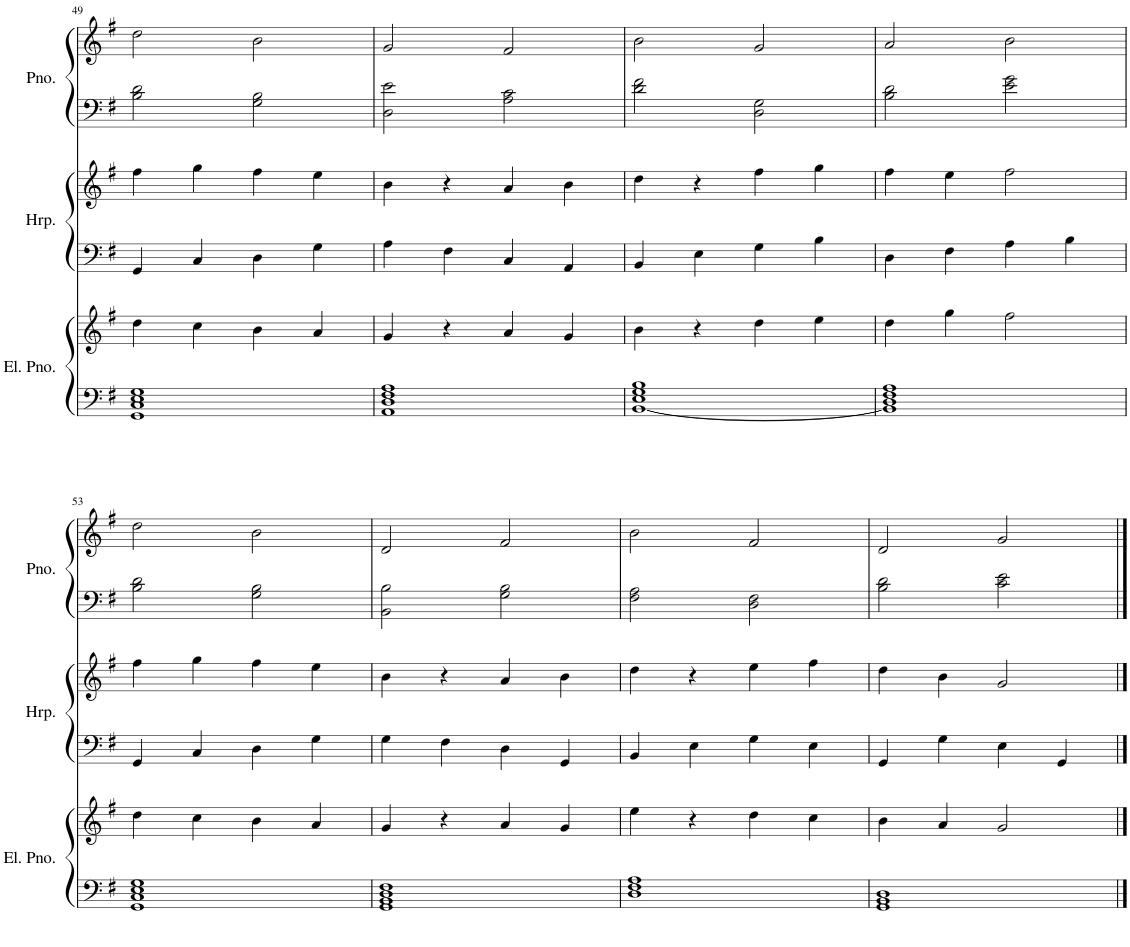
**kern	**kern	**kern	**kern	**kern	**kern
*part3	*part3	*part2	*part2	*part1	*part1
*staff6	*staff5	*staff4	*staff3	*staff2	*staff1
*I"エレクトリックピアノ	*	*I"ハープ	*	*I"Piano	*
*	*	*	*	*I'Pno.	*
!!LO:PB:g=z
*clefF4	*clefG2	*clefF4	*clefG2	*clefF4	*clefG2
*k[f#]	*k[f#]	*k[f#]	*k[f#]	*k[f#]	*k[f#]
*M4/4	*M4/4	*M4/4	*M4/4	*M4/4	*M4/4
=49	=49	=49	=49	=49	=49
1GG 1C 1E 1G	4dd\	4GG/	4ff#\	2B\ 2d\	2dd\
.	4cc\	4C/	4gg\	.	.
.	4b\	4D\	4ff#\	2G\ 2B\	2b\
.	4a/	4G\	4ee\	.	.
=50	=50	=50	=50	=50	=50
1AA 1D 1F# 1A	4g/	4A\	4b\	2D\ 2e\	2g/
.	4r	4F#\	4r	.	.
.	4a/	4C/	4a/	2A\ 2c\	2f#/
.	4g/	4AA/	4b\	.	.
=51	=51	=51	=51	=51	=51
[1BB 1E 1G 1B	4b\	4BB/	4dd\	2d\ 2f#\	2b\
.	4r	4E\	4r	.	.
.	4dd\	4G\	4ff#\	2D\ 2G\	2g/
.	4ee\	4B\	4gg\	.	.
=52	=52	=52	=52	=52	=52
1BB] 1D 1F# 1A	4dd\	4D\	4ff#\	2B\ 2d\	2a/
.	4gg\	4F#\	4ee\	.	.
.	2ff#\	4A\	2ff#\	2e\ 2g\	2b\
.	.	4B\	.	.	.
!!LO:LB:g=z
=53	=53	=53	=53	=53	=53
1GG 1C 1E 1G	4dd\	4GG/	4ff#\	2B\ 2d\	2dd\
.	4cc\	4C/	4gg\	.	.
.	4b\	4D\	4ff#\	2G\ 2B\	2b\
.	4a/	4G\	4ee\	.	.
=54	=54	=54	=54	=54	=54
1GG 1BB 1D 1F#	4g/	4G\	4b\	2BB\ 2B\	2d/
.	4r	4F#\	4r	.	.
.	4a/	4D\	4a/	2G\ 2B\	2f#/
.	4g/	4GG/	4b\	.	.
=55	=55	=55	=55	=55	=55
1D 1F# 1A	4ee\	4BB/	4dd\	2F#\ 2A\	2b\
.	4r	4E\	4r	.	.
.	4dd\	4G\	4ee\	2D\ 2F#\	2f#/
.	4cc\	4E\	4ff#\	.	.
=56	=56	=56	=56	=56	=56
1GG 1BB 1D	4b\	4GG/	4dd\	2B\ 2d\	2d/
.	4a/	4G\	4b\	.	.
.	2g/	4E\	2g/	2c\ 2e\	2g/
.	.	4GG/	.	.	.
==	==	==	==	==	==
*-	*-	*-	*-	*-	*-
